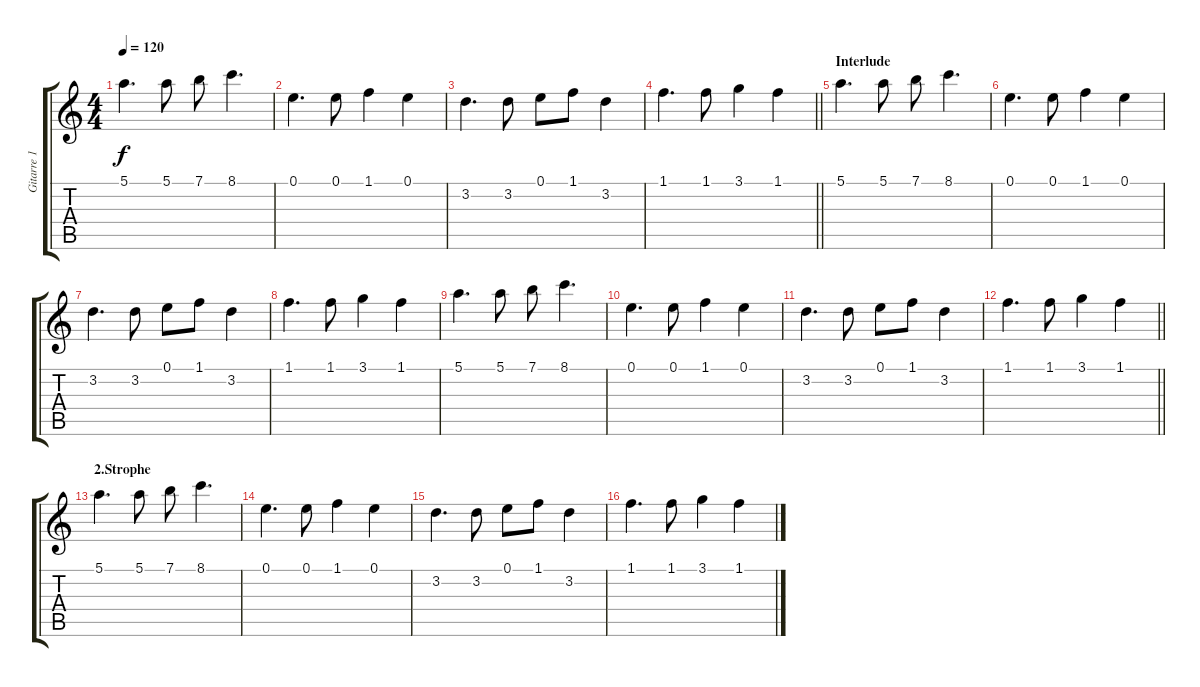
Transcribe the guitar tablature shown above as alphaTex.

\track ("Gitarre 1" "Gitarre 1") {instrument acousticguitarsteel}
\staff {score tabs}
\tuning (E4 B3 G3 D3 A2 E2) {hide}
\ts (4 4)
\tempo 120
\clef g2
\ks c
5.1.4{d dy f} 5.1.8 7.1.8 8.1.4{d} |
0.1.4{d} 0.1.8 1.1.4 0.1.4 |
3.2.4{d} 3.2.8 0.1.8 1.1.8 3.2.4 |
\barLineRight lightlight
1.1.4{d} 1.1.8 3.1.4 1.1.4 |
\section ("" "Interlude")
5.1.4{d} 5.1.8 7.1.8 8.1.4{d} |
0.1.4{d} 0.1.8 1.1.4 0.1.4 |
3.2.4{d} 3.2.8 0.1.8 1.1.8 3.2.4 |
1.1.4{d} 1.1.8 3.1.4 1.1.4 |
5.1.4{d} 5.1.8 7.1.8 8.1.4{d} |
0.1.4{d} 0.1.8 1.1.4 0.1.4 |
3.2.4{d} 3.2.8 0.1.8 1.1.8 3.2.4 |
\barLineRight lightlight
1.1.4{d} 1.1.8 3.1.4 1.1.4 |
\section ("" "2.Strophe")
5.1.4{d} 5.1.8 7.1.8 8.1.4{d} |
0.1.4{d} 0.1.8 1.1.4 0.1.4 |
3.2.4{d} 3.2.8 0.1.8 1.1.8 3.2.4 |
1.1.4{d} 1.1.8 3.1.4 1.1.4
